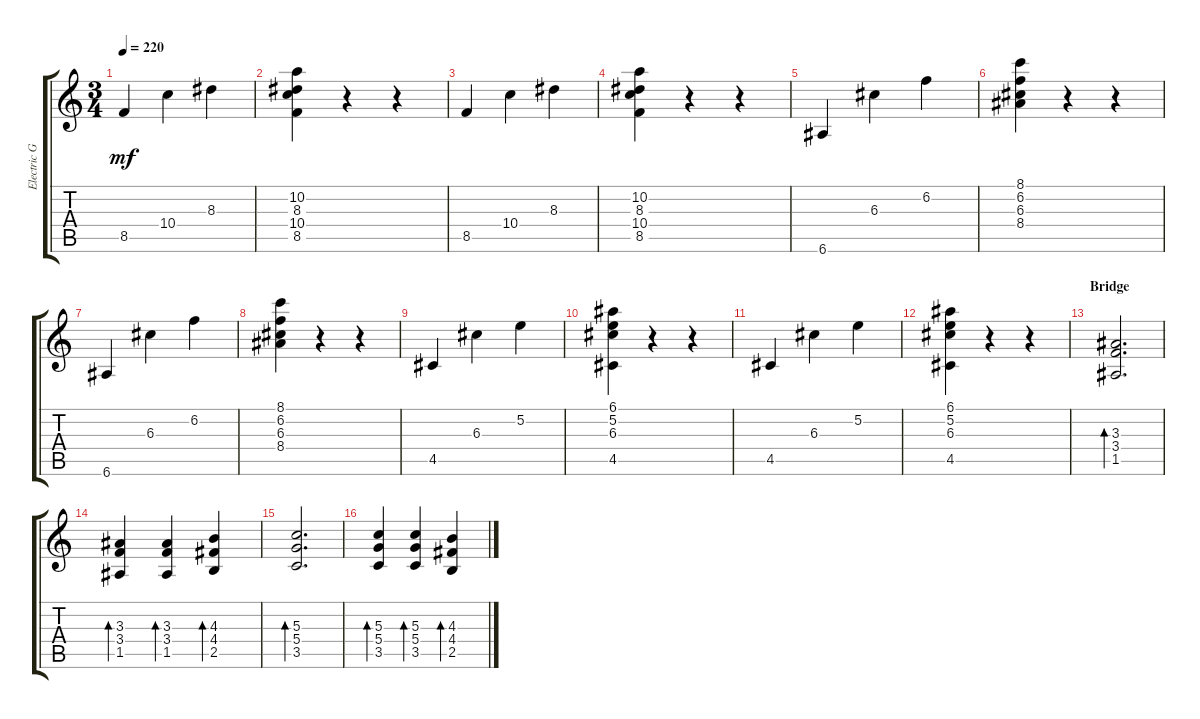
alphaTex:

\track ("Electric Guitar" "Electric G") {instrument electricguitarclean}
\staff {score tabs}
\tuning (E4 B3 G3 D3 A2 E2) {hide}
\ts (3 4)
\tempo 220
\clef g2
\ks c
8.5.4{dy mf} 10.4.4 8.3.4 |
(10.2 8.3 10.4 8.5).4 r.4 r.4 |
8.5.4 10.4.4 8.3.4 |
(10.2 8.3 10.4 8.5).4 r.4 r.4 |
6.6.4 6.3.4 6.2.4 |
(8.1 6.2 6.3 8.4).4 r.4 r.4 |
6.6.4 6.3.4 6.2.4 |
(8.1 6.2 6.3 8.4).4 r.4 r.4 |
4.5.4 6.3.4 5.2.4 |
(6.1 5.2 6.3 4.5).4 r.4 r.4 |
4.5.4 6.3.4 5.2.4 |
(6.1 5.2 6.3 4.5).4 r.4 r.4 |
\section ("" "Bridge")
(3.3 3.4 1.5).2{d bd 30} |
(3.3 3.4 1.5).4{bd 30} (3.3 3.4 1.5).4{bd 30} (4.3 4.4 2.5).4{bd 30} |
(5.3 5.4 3.5).2{d bd 30} |
(5.3 5.4 3.5).4{bd 30} (5.3 5.4 3.5).4{bd 30} (4.3 4.4 2.5).4{bd 30}
